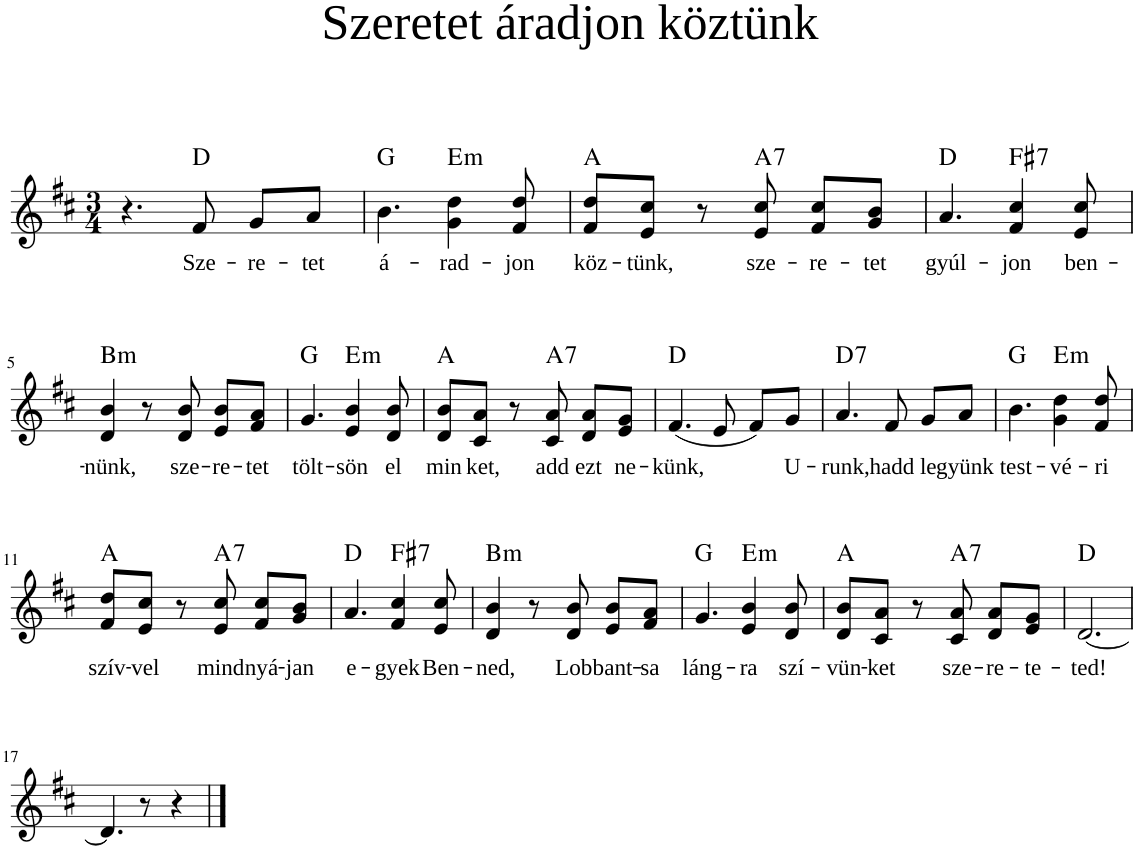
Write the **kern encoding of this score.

**kern	**text	**harte
*part1	*part1	*part1
*staff1	*staff1	*
*I"Voice	*	*
*clefG2	*	*
*k[f#c#]	*	*
*M3/4	*	*
=1	=1	=1
4.r	.	.
!	!LO:LY:b	!
8f#/	Sze-	D:maj
!	!LO:LY:b	!
8g/L	-re-	.
!	!LO:LY:b	!
8a/J	-tet	.
=2	=2	=2
!	!LO:LY:b	!
4.b\	á-	G:maj
!	!LO:LY:b	!LO:H:kt=m
4g\ 4dd\	-rad-	E:min
!	!LO:LY:b	!
8f#/ 8dd/	-jon	.
=3	=3	=3
!	!LO:LY:b	!
8f#/ 8dd/L	köz-	A:maj
!	!LO:LY:b	!
8e/ 8cc#/J	-tünk,	.
8r	.	.
!	!LO:LY:b	!LO:H:kt=7
8e/ 8cc#/	sze-	A:7
!	!LO:LY:b	!
8f#/ 8cc#/L	-re-	.
!	!LO:LY:b	!
8g/ 8b/J	-tet	.
=4	=4	=4
!	!LO:LY:b	!
4.a/	gyúl-	D:maj
!	!LO:LY:b	!LO:H:kt=7
4f#/ 4cc#/	-jon	F#:7
!	!LO:LY:b	!
8e/ 8cc#/	ben-	.
!!LO:LB:g=z
=5	=5	=5
!	!LO:LY:b	!LO:H:kt=m
4d/ 4b/	-nünk,	B:min
8r	.	.
!	!LO:LY:b	!
8d/ 8b/	sze-	.
!	!LO:LY:b	!
8e/ 8b/L	-re-	.
!	!LO:LY:b	!
8f#/ 8a/J	-tet	.
=6	=6	=6
!	!LO:LY:b	!
4.g/	tölt-	G:maj
!	!LO:LY:b	!LO:H:kt=m
4e/ 4b/	-sön	E:min
!	!LO:LY:b	!
8d/ 8b/	el	.
=7	=7	=7
!	!LO:LY:b	!
8d/ 8b/L	min-	A:maj
!	!LO:LY:b	!
8c#/ 8a/J	-ket,	.
8r	.	.
!	!LO:LY:b	!LO:H:kt=7
8c#/ 8a/	add	A:7
!	!LO:LY:b	!
8d/ 8a/L	ezt	.
!	!LO:LY:b	!
8e/ 8g/J	ne-	.
=8	=8	=8
!	!LO:LY:b	!
(4.f#/	-künk,	D:maj
8e/	.	.
8f#/L)	.	.
!	!LO:LY:b	!
8g/J	U-	.
=9	=9	=9
!	!LO:LY:b	!LO:H:kt=7
4.a/	-runk,	D:7
!	!LO:LY:b	!
8f#/	hadd	.
!	!LO:LY:b	!
8g/L	le-	.
!	!LO:LY:b	!
8a/J	-gyünk	.
=10	=10	=10
!	!LO:LY:b	!
4.b\	test-	G:maj
!	!LO:LY:b	!LO:H:kt=m
4g\ 4dd\	-vé-	E:min
!	!LO:LY:b	!
8f#/ 8dd/	-ri	.
!!LO:LB:g=z
=11	=11	=11
!	!LO:LY:b	!
8f#/ 8dd/L	szív-	A:maj
!	!LO:LY:b	!
8e/ 8cc#/J	-vel	.
8r	.	.
!	!LO:LY:b	!LO:H:kt=7
8e/ 8cc#/	mind-	A:7
!	!LO:LY:b	!
8f#/ 8cc#/L	-nyá-	.
!	!LO:LY:b	!
8g/ 8b/J	-jan	.
=12	=12	=12
!	!LO:LY:b	!
4.a/	e-	D:maj
!	!LO:LY:b	!LO:H:kt=7
4f#/ 4cc#/	-gyek	F#:7
!	!LO:LY:b	!
8e/ 8cc#/	Ben-	.
=13	=13	=13
!	!LO:LY:b	!LO:H:kt=m
4d/ 4b/	-ned,	B:min
8r	.	.
!	!LO:LY:b	!
8d/ 8b/	Lob-	.
!	!LO:LY:b	!
8e/ 8b/L	-bant-	.
!	!LO:LY:b	!
8f#/ 8a/J	-sa	.
=14	=14	=14
!	!LO:LY:b	!
4.g/	láng-	G:maj
!	!LO:LY:b	!LO:H:kt=m
4e/ 4b/	-ra	E:min
!	!LO:LY:b	!
8d/ 8b/	szí-	.
=15	=15	=15
!	!LO:LY:b	!
8d/ 8b/L	-vün-	A:maj
!	!LO:LY:b	!
8c#/ 8a/J	-ket	.
8r	.	.
!	!LO:LY:b	!LO:H:kt=7
8c#/ 8a/	sze-	A:7
!	!LO:LY:b	!
8d/ 8a/L	-re-	.
!	!LO:LY:b	!
8e/ 8g/J	-te-	.
=16	=16	=16
!	!LO:LY:b	!
[2.d/	-ted!	D:maj
!!LO:LB:g=z
=17	=17	=17
4.d/]	.	.
8r	.	.
4r	.	.
==	==	==
*-	*-	*-
